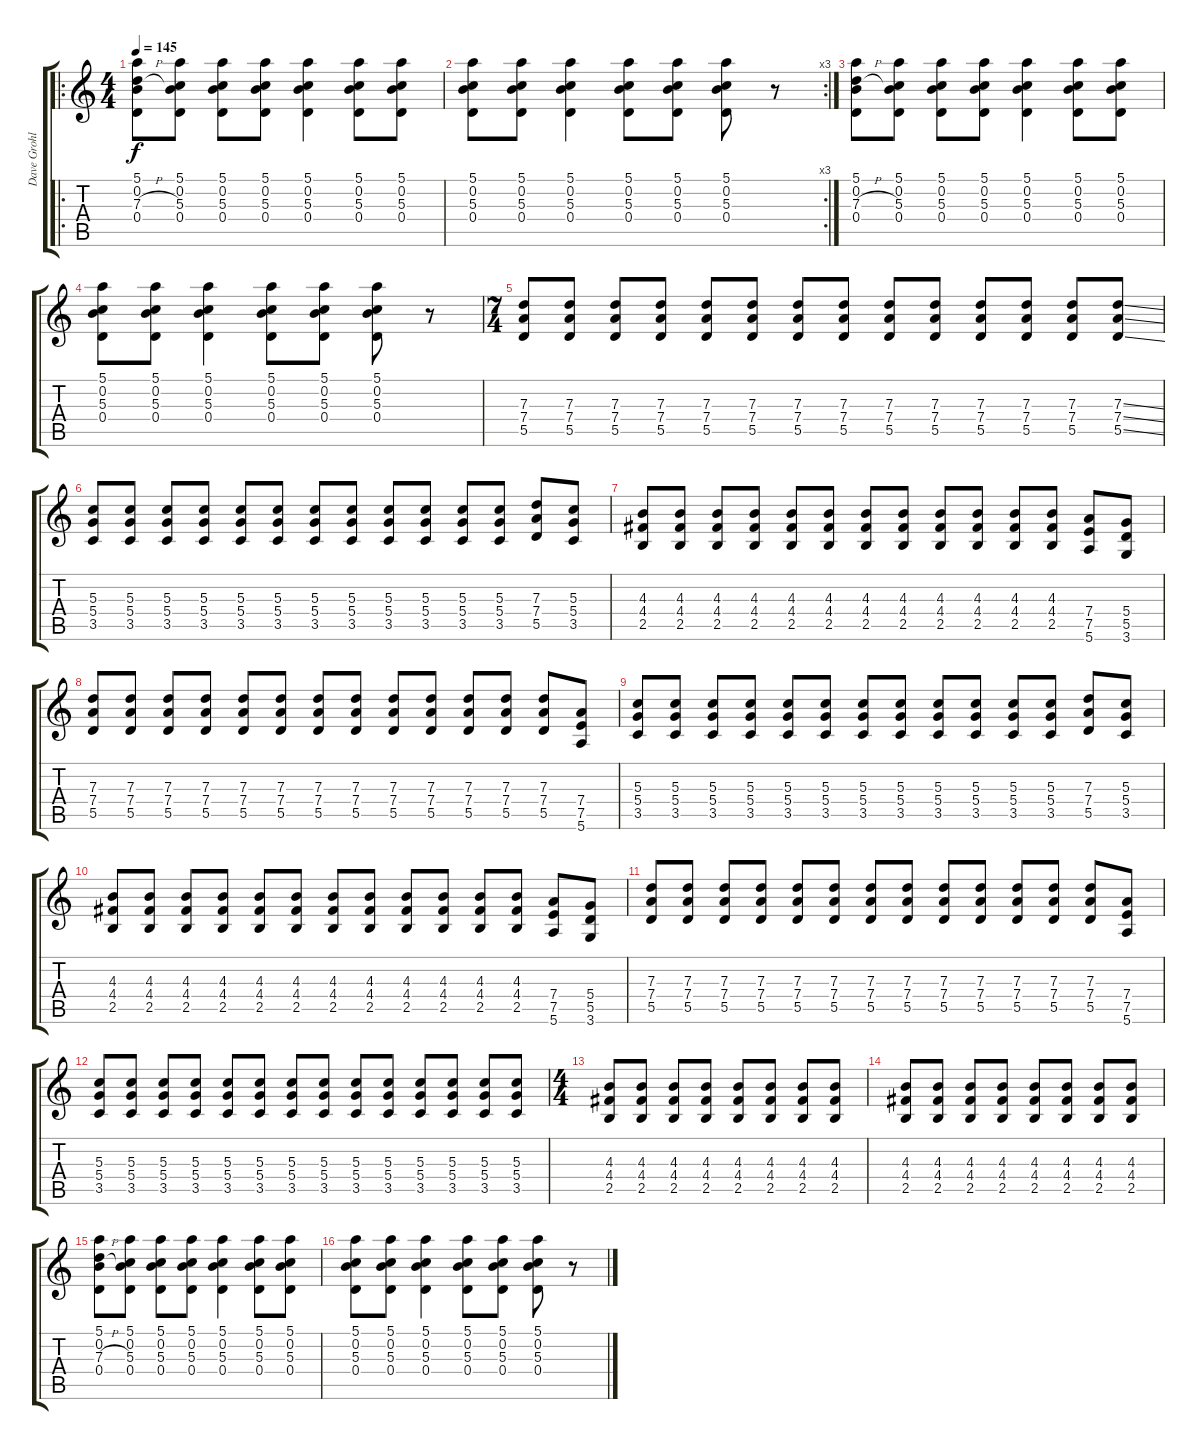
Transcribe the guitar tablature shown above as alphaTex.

\track ("Dave Grohl " "Dave Grohl") {instrument overdrivenguitar}
\staff {score tabs}
\tuning (E4 B3 G3 D3 A2 E2) {hide}
\ro
\ts (4 4)
\tempo 145
\clef g2
\ks c
(5.1 0.2 7.3{h} 0.4).8{dy f instrument overdrivenguitar} (5.1 0.2 5.3 0.4).8 (5.1 0.2 5.3 0.4).8 (5.1 0.2 5.3 0.4).8 (5.1 0.2 5.3 0.4).4 (5.1 0.2 5.3 0.4).8 (5.1 0.2 5.3 0.4).8 |
\rc 3
(5.1 0.2 5.3 0.4).8 (5.1 0.2 5.3 0.4).8 (5.1 0.2 5.3 0.4).4 (5.1 0.2 5.3 0.4).8 (5.1 0.2 5.3 0.4).8 (5.1 0.2 5.3 0.4).8 r.8 |
(5.1 0.2 7.3{h} 0.4).8 (5.1 0.2 5.3 0.4).8 (5.1 0.2 5.3 0.4).8 (5.1 0.2 5.3 0.4).8 (5.1 0.2 5.3 0.4).4 (5.1 0.2 5.3 0.4).8 (5.1 0.2 5.3 0.4).8 |
(5.1 0.2 5.3 0.4).8 (5.1 0.2 5.3 0.4).8 (5.1 0.2 5.3 0.4).4 (5.1 0.2 5.3 0.4).8 (5.1 0.2 5.3 0.4).8 (5.1 0.2 5.3 0.4).8 r.8 |
\ts (7 4)
(7.3 7.4 5.5).8{instrument overdrivenguitar} (7.3 7.4 5.5).8 (7.3 7.4 5.5).8 (7.3 7.4 5.5).8 (7.3 7.4 5.5).8 (7.3 7.4 5.5).8 (7.3 7.4 5.5).8 (7.3 7.4 5.5).8 (7.3 7.4 5.5).8 (7.3 7.4 5.5).8 (7.3 7.4 5.5).8 (7.3 7.4 5.5).8 (7.3 7.4 5.5).8 (7.3{ss} 7.4{ss} 5.5{ss}).8 |
(5.3 5.4 3.5).8 (5.3 5.4 3.5).8 (5.3 5.4 3.5).8 (5.3 5.4 3.5).8 (5.3 5.4 3.5).8 (5.3 5.4 3.5).8 (5.3 5.4 3.5).8 (5.3 5.4 3.5).8 (5.3 5.4 3.5).8 (5.3 5.4 3.5).8 (5.3 5.4 3.5).8 (5.3 5.4 3.5).8 (7.3 7.4 5.5).8 (5.3 5.4 3.5).8 |
(4.3 4.4 2.5).8 (4.3 4.4 2.5).8 (4.3 4.4 2.5).8 (4.3 4.4 2.5).8 (4.3 4.4 2.5).8 (4.3 4.4 2.5).8 (4.3 4.4 2.5).8 (4.3 4.4 2.5).8 (4.3 4.4 2.5).8 (4.3 4.4 2.5).8 (4.3 4.4 2.5).8 (4.3 4.4 2.5).8 (7.4 7.5 5.6).8 (5.4 5.5 3.6).8 |
(7.3 7.4 5.5).8 (7.3 7.4 5.5).8 (7.3 7.4 5.5).8 (7.3 7.4 5.5).8 (7.3 7.4 5.5).8 (7.3 7.4 5.5).8 (7.3 7.4 5.5).8 (7.3 7.4 5.5).8 (7.3 7.4 5.5).8 (7.3 7.4 5.5).8 (7.3 7.4 5.5).8 (7.3 7.4 5.5).8 (7.3 7.4 5.5).8 (7.4 7.5 5.6).8 |
(5.3 5.4 3.5).8 (5.3 5.4 3.5).8 (5.3 5.4 3.5).8 (5.3 5.4 3.5).8 (5.3 5.4 3.5).8 (5.3 5.4 3.5).8 (5.3 5.4 3.5).8 (5.3 5.4 3.5).8 (5.3 5.4 3.5).8 (5.3 5.4 3.5).8 (5.3 5.4 3.5).8 (5.3 5.4 3.5).8 (7.3 7.4 5.5).8 (5.3 5.4 3.5).8 |
(4.3 4.4 2.5).8 (4.3 4.4 2.5).8 (4.3 4.4 2.5).8 (4.3 4.4 2.5).8 (4.3 4.4 2.5).8 (4.3 4.4 2.5).8 (4.3 4.4 2.5).8 (4.3 4.4 2.5).8 (4.3 4.4 2.5).8 (4.3 4.4 2.5).8 (4.3 4.4 2.5).8 (4.3 4.4 2.5).8 (7.4 7.5 5.6).8 (5.4 5.5 3.6).8 |
(7.3 7.4 5.5).8 (7.3 7.4 5.5).8 (7.3 7.4 5.5).8 (7.3 7.4 5.5).8 (7.3 7.4 5.5).8 (7.3 7.4 5.5).8 (7.3 7.4 5.5).8 (7.3 7.4 5.5).8 (7.3 7.4 5.5).8 (7.3 7.4 5.5).8 (7.3 7.4 5.5).8 (7.3 7.4 5.5).8 (7.3 7.4 5.5).8 (7.4 7.5 5.6).8 |
(5.3 5.4 3.5).8 (5.3 5.4 3.5).8 (5.3 5.4 3.5).8 (5.3 5.4 3.5).8 (5.3 5.4 3.5).8 (5.3 5.4 3.5).8 (5.3 5.4 3.5).8 (5.3 5.4 3.5).8 (5.3 5.4 3.5).8 (5.3 5.4 3.5).8 (5.3 5.4 3.5).8 (5.3 5.4 3.5).8 (5.3 5.4 3.5).8 (5.3 5.4 3.5).8 |
\ts (4 4)
(4.3 4.4 2.5).8 (4.3 4.4 2.5).8 (4.3 4.4 2.5).8 (4.3 4.4 2.5).8 (4.3 4.4 2.5).8 (4.3 4.4 2.5).8 (4.3 4.4 2.5).8 (4.3 4.4 2.5).8 |
(4.3 4.4 2.5).8 (4.3 4.4 2.5).8 (4.3 4.4 2.5).8 (4.3 4.4 2.5).8 (4.3 4.4 2.5).8 (4.3 4.4 2.5).8 (4.3 4.4 2.5).8 (4.3 4.4 2.5).8 |
(5.1 0.2 7.3{h} 0.4).8 (5.1 0.2 5.3 0.4).8 (5.1 0.2 5.3 0.4).8 (5.1 0.2 5.3 0.4).8 (5.1 0.2 5.3 0.4).4 (5.1 0.2 5.3 0.4).8 (5.1 0.2 5.3 0.4).8 |
(5.1 0.2 5.3 0.4).8 (5.1 0.2 5.3 0.4).8 (5.1 0.2 5.3 0.4).4 (5.1 0.2 5.3 0.4).8 (5.1 0.2 5.3 0.4).8 (5.1 0.2 5.3 0.4).8 r.8
